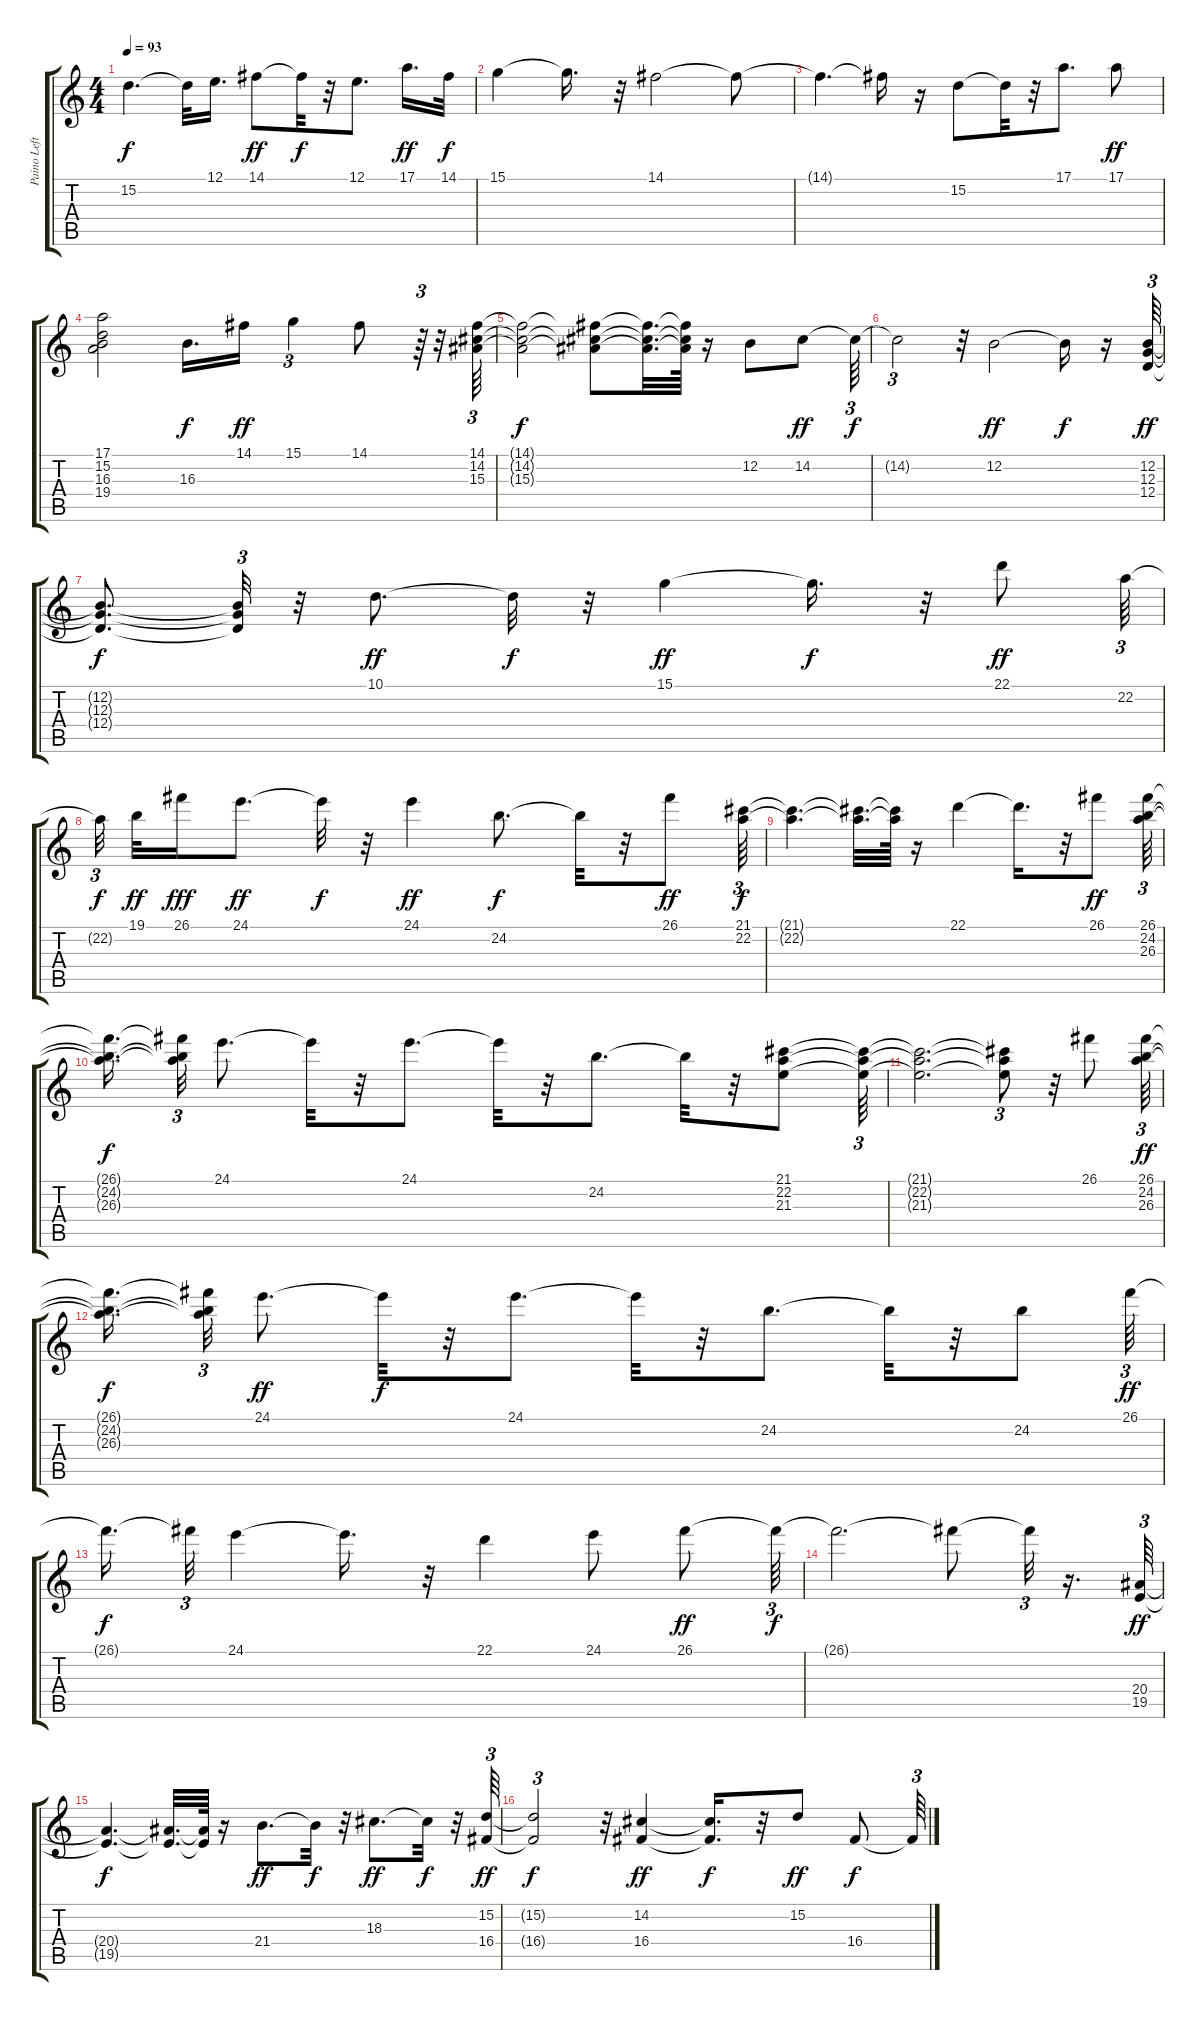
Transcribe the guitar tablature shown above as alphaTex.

\track ("Paino Left Hand" "Paino Left") {instrument acousticgrandpiano}
\staff {score tabs}
\tuning (E4 B3 G3 D3 A2 E2) {hide}
\ts (4 4)
\tempo 93
\clef g2
\ks c
15.2{t}.4{d dy f} 15.2{t}.32 12.1.16{d} 14.1.8{dy ff} 14.1{t}.32{dy f} r.32 12.1.8{d} 17.1.16{d dy ff} 14.1.32{dy f} |
15.1.4 15.1{t}.16{d} r.32 14.1.2 14.1{t}.8 |
14.1{t}.4{d} 14.1{t}.16 r.16 15.2.8 15.2{t}.32 r.32 17.1.8{d} 17.1.8{dy ff} |
(17.1 15.2 16.3 19.4).2 16.3.16{d dy f} 14.1.16{dy ff} 15.1.4{tu (3 2)} 14.1.8 r.64{tu (3 2)} r.32 (14.1 14.2 15.3).64{tu (3 2)} |
(14.1{t} 14.2{t} 15.3{t}).2{dy f} (14.1{t} 14.2{t} 15.3{t}).8 (14.1{t} 14.2{t} 15.3{t}).32{d} (14.1{t} 14.2{t} 15.3{t}).64 r.16 12.2.8 14.2.8{dy ff} 14.2{t}.64{tu (3 2) dy f} |
14.2{t}.2{tu (3 2)} r.32 12.2.2{dy ff} 12.2{t}.16{dy f} r.16 (12.2 12.3 12.4).64{tu (3 2) dy ff} |
(12.2{t} 12.3{t} 12.4{t}).8{d dy f} (12.2{t} 12.3{t} 12.4{t}).32{tu (3 2)} r.32 10.1.8{d dy ff} 10.1{t}.32{dy f} r.32 15.1.4{dy ff} 15.1{t}.16{d dy f} r.32 22.1.8{dy ff} 22.2.64{tu (3 2)} |
22.2{t}.32{tu (3 2) dy f beam splitsecondary} 19.1.32{dy ff} 26.1.16{dy fff} 24.1.8{d dy ff} 24.1{t}.32{dy f} r.32 24.1.4{dy ff} 24.2.8{d dy f} 24.2{t}.32 r.32 26.1.8{dy ff} (21.1 22.2).64{tu (3 2) dy f} |
(21.1{t} 22.2{t}).4{d} (21.1{t} 22.2{t}).32{d} (21.1{t} 22.2{t}).64 r.16 22.1.4 22.1{t}.16{d} r.32 26.1.8{dy ff} (26.1 24.2 26.3).64{tu (3 2)} |
(26.1{t} 24.2{t} 26.3{t}).16{d dy f beam splitsecondary} (26.1{t} 24.2{t} 26.3{t}).32{tu (3 2)} 24.1.8{d} 24.1{t}.32 r.32 24.1.8{d} 24.1{t}.32 r.32 24.2.8{d} 24.2{t}.32 r.32 (21.1 22.2 21.3).8 (21.1{t} 22.2{t} 21.3{t}).64{tu (3 2)} |
(21.1{t} 22.2{t} 21.3{t}).2{d} (21.1{t} 22.2{t} 21.3{t}).8{tu (3 2)} r.32 26.1.8 (26.1 24.2 26.3).64{tu (3 2) dy ff} |
(26.1{t} 24.2{t} 26.3{t}).16{d dy f beam splitsecondary} (26.1{t} 24.2{t} 26.3{t}).32{tu (3 2)} 24.1.8{d dy ff} 24.1{t}.32{dy f} r.32 24.1.8{d} 24.1{t}.32 r.32 24.2.8{d} 24.2{t}.32 r.32 24.2.8 26.1.64{tu (3 2) dy ff} |
26.1{t}.16{d dy f} 26.1{t}.32{tu (3 2)} 24.1.4 24.1{t}.16{d} r.32 22.1.4 24.1.8 26.1.8{dy ff} 26.1{t}.64{tu (3 2) dy f} |
26.1{t}.2{d} 26.1{t}.8 26.1{t}.32{tu (3 2)} r.16{d} (20.4 19.5).64{tu (3 2) dy ff} |
(20.4{t} 19.5{t}).4{d dy f} (20.4{t} 19.5{t}).32{d} (20.4{t} 19.5{t}).64 r.16 21.4.8{d dy ff} 21.4{t}.32{dy f} r.32 18.3.8{d dy ff} 18.3{t}.32{dy f} r.32 (15.2 16.4).64{tu (3 2) dy ff} |
(15.2{t} 16.4{t}).2{tu (3 2) dy f} r.32 (14.2 16.4).4{dy ff} (14.2{t} 16.4{t}).16{d dy f} r.32 15.2.8{dy ff} 16.4.8{dy f} 16.4{t}.64{tu (3 2)}
